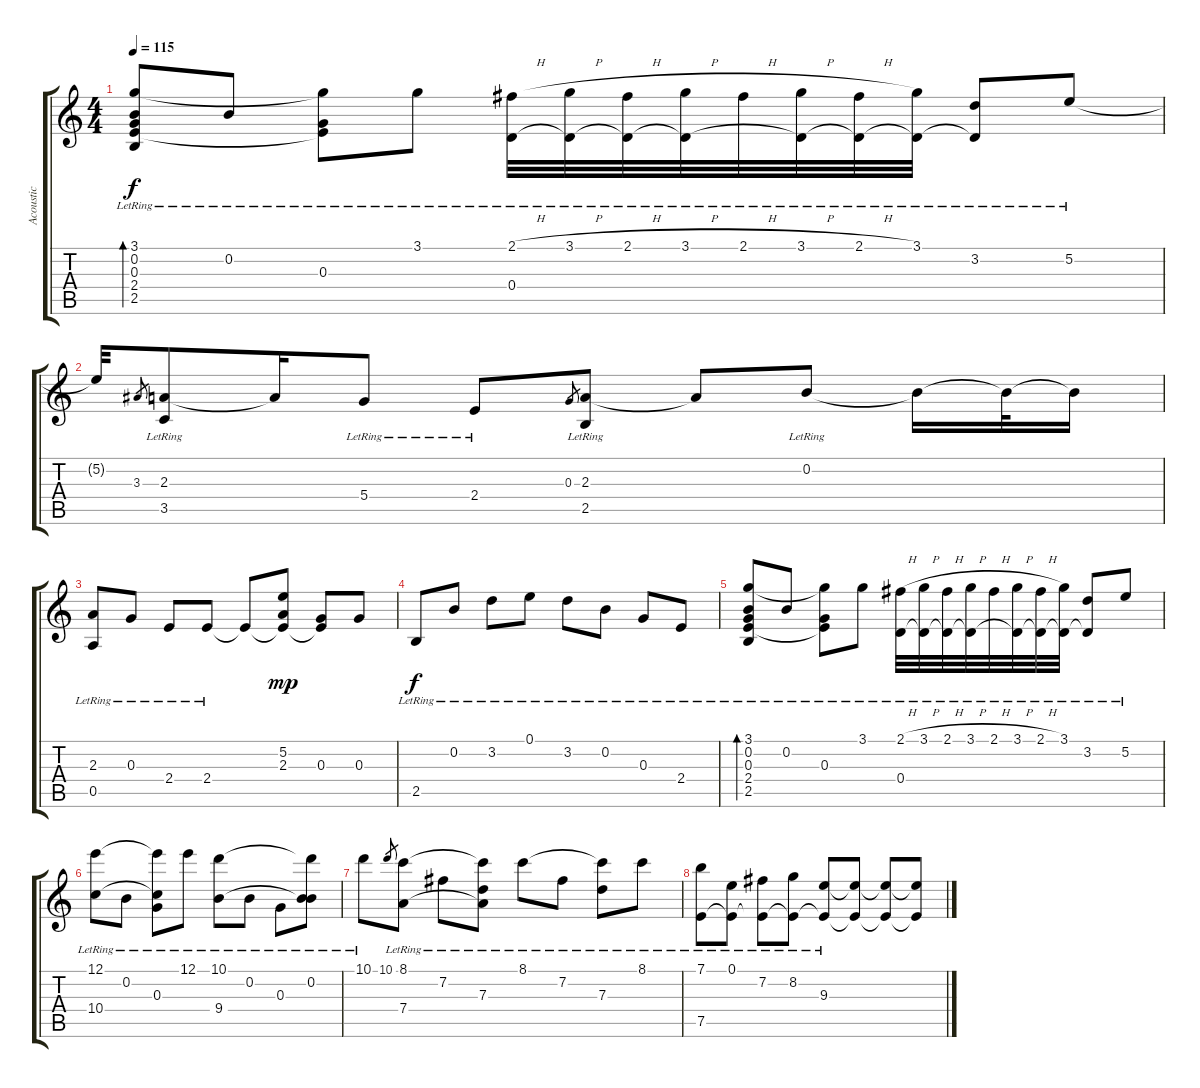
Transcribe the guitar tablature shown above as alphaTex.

\track ("Acoustic" "Acoustic") {instrument acousticguitarsteel}
\staff {score tabs}
\tuning (E4 B3 G3 D3 A2 E2) {hide}
\ts (4 4)
\tempo 115
\clef g2
\ks c
(3.1{lr} 0.2 0.3 2.4{lr} 2.5).8{bd 480 dy f instrument acousticguitarsteel} 0.2{lr}.8 (3.1{t} 0.3{lr} 2.4{t}).8 3.1{lr}.8 (2.1{h lr} 0.4{lr}).32 (3.1{h lr} 0.4{t}).32 (2.1{h lr} 0.4{t}).32 (3.1{h lr} 0.4{t}).32 2.1{h lr}.32 (3.1{h lr} 0.4{t}).32 (2.1{h lr} 0.4{t}).32 (3.1{lr} 0.4{t}).32 (3.2{lr} 0.4{t}).8 5.2{lr}.8 |
5.2{t}.32 3.3.8{gr} (2.3{lr} 3.5{lr}).8 2.3{t}.16 5.4{lr}.8 2.4{lr}.8 0.3.8{gr} (2.3{lr} 2.5{lr}).8 2.3{t}.8 0.2{lr}.8 0.2{t}.16 0.2{t}.32 0.2{t}.16 |
(2.3{lr} 0.5{lr}).8 0.3{lr}.8 2.4{lr}.8 2.4{lr}.8 2.4{t}.8 (5.2 2.3 2.4{t}).8{dy mp} (0.3 2.4{t}).8 0.3.8 |
2.5{lr}.8{dy f} 0.2{lr}.8 3.2{lr}.8 0.1{lr}.8 3.2{lr}.8 0.2{lr}.8 0.3{lr}.8 2.4{lr}.8 |
(3.1{lr} 0.2 0.3 2.4{lr} 2.5).8{bd 480} 0.2{lr}.8 (3.1{t} 0.3{lr} 2.4{t}).8 3.1{lr}.8 (2.1{h lr} 0.4{lr}).32 (3.1{h lr} 0.4{t}).32 (2.1{h lr} 0.4{t}).32 (3.1{h lr} 0.4{t}).32 2.1{h lr}.32 (3.1{h lr} 0.4{t}).32 (2.1{h lr} 0.4{t}).32 (3.1{lr} 0.4{t}).32 (3.2{lr} 0.4{t}).8 5.2{lr}.8 |
(12.1{lr} 10.4{lr}).8 0.2{lr}.8 (12.1{t} 0.3{lr} 10.4{t}).8 12.1{lr}.8 (10.1{lr} 9.4{lr}).8 0.2{lr}.8 0.3{lr}.8 (10.1{t} 0.2{lr} 9.4{t}).8 |
10.1{lr}.8 10.1.8{gr} (8.1{lr} 7.4{lr}).8 7.2{lr}.8 (8.1{t} 7.3{lr} 7.4{t}).8 8.1{lr}.8 7.2{lr}.8 (8.1{t} 7.3{lr}).8 8.1{lr}.8 |
(7.1{lr} 7.5).8 (0.1{lr} 7.5{t}).8 (7.2{lr} 7.5{t}).8 (8.2{lr} 7.5{t}).8 (9.3{lr} 7.5{t}).8 (9.3{t} 7.5{t}).8 (9.3{t} 7.5{t}).8 (9.3{t} 7.5{t}).8
